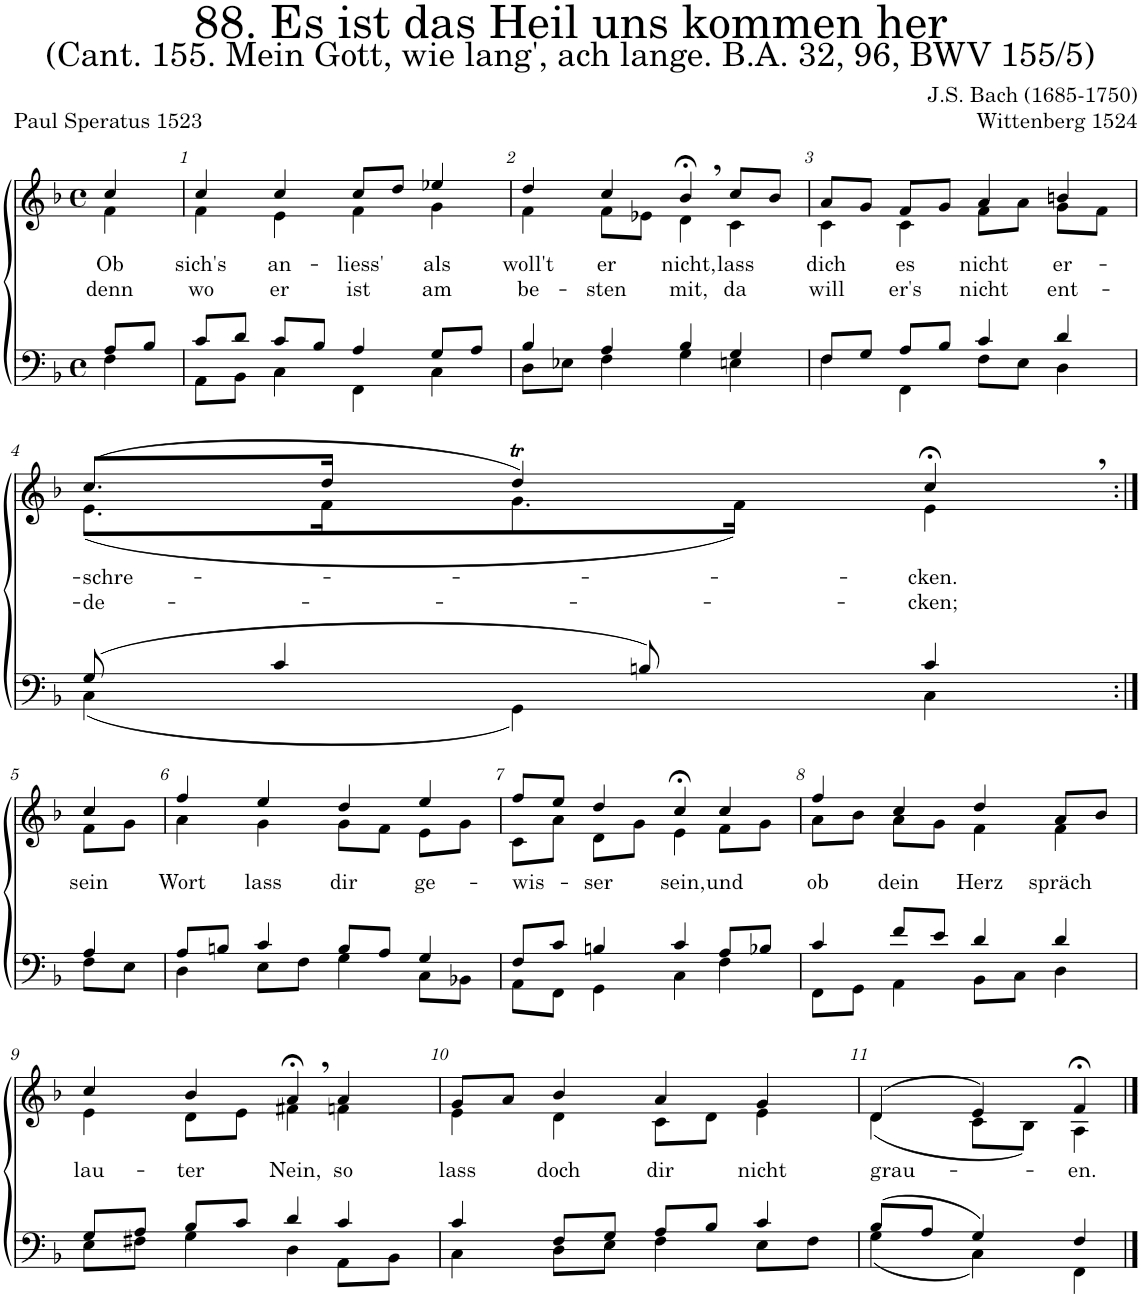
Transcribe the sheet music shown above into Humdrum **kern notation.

**kern	**kern	**text	**text
*part2	*part1	*part1	*part1
*staff2	*staff1	*staff1	*staff1
*I"Tenor/Bass	*I"Soprano/Alto	*	*
*clefF4	*clefG2	*	*
*k[b-]	*k[b-]	*	*
*M4/4	*M4/4	*	*
*met(c)	*met(c)	*	*
=	=	=	=
*^	*	*	*
!	!	!	!LO:LY:b	!LO:LY:b
*	*	*^	*	*
8A/L	4F\	4cc/	4f\	Ob	denn
8B-;</J	.	.	.	.	.
=1	=1	=1	=1	=1	=1
!	!	!	!	!LO:LY:b	!LO:LY:b
8c/L	8AA\L	4cc;</	4f\	sich's	wo
8d/J	8BB-\J	.	.	.	.
!	!	!	!	!LO:LY:b	!LO:LY:b
8c/L	4C\	4cc/	4e\	an-	er
8B-/J	.	.	.	.	.
!	!	!	!	!LO:LY:b	!LO:LY:b
4A/	4FF\	8cc/L	4f\	-liess'	ist
.	.	8dd/J	.	.	.
!	!	!	!	!LO:LY:b	!LO:LY:b
8G/L	4C\	4ee-X/	4g\	als	am
8A/J	.	.	.	.	.
=2	=2	=2	=2	=2	=2
!	!	!	!	!LO:LY:b	!LO:LY:b
4B-/	8D\L	4dd;</	4f\	woll't	be-
.	8E-X\J	.	.	.	.
!	!	!	!	!LO:LY:b	!LO:LY:b
4A/	4F\	4cc/	8f\L	er	-sten
.	.	.	8e-X\J	.	.
!	!	!	!	!LO:LY:b	!LO:LY:b
4B-/	4G\	4b-;<,/	4d\	nicht,	mit,
!	!	!	!	!LO:LY:b	!LO:LY:b
4G/	4En\	8cc/L	4c\	lass	da
.	.	8b-/J	.	.	.
=3	=3	=3	=3	=3	=3
!	!	!	!	!LO:LY:b	!LO:LY:b
8F/L	4F\	8a;</L	4c\	dich	will
8G/J	.	8g/J	.	.	.
!	!	!	!	!LO:LY:b	!LO:LY:b
8A/L	4FF\	8f/L	4c\	es	er's
8B-/J	.	8g/J	.	.	.
!	!	!	!	!LO:LY:b	!LO:LY:b
4c/	8F\L	4a/	8f\L	nicht	nicht
.	8E\J	.	8a\J	.	.
!	!	!	!	!LO:LY:b	!LO:LY:b
4d/	4D\	4bn/	8g\L	er-	ent-
.	.	.	8f\J	.	.
!!LO:LB:g=z	!!
=4	=4	=4	=4	=4	=4
!	!	!	!	!LO:LY:b	!LO:LY:b
(8G/	(4C\	(8.cc;</L	(8.e\L	schre-	-de-
4c/	.	.	.	.	.
.	.	16dd/Jk	16f\K	.	.
.	4GG\)	4ddT/)	8.g\	.	.
8Bn/)	.	.	.	.	.
.	.	.	16f\Jk)	.	.
!	!	!	!	!LO:LY:b	!LO:LY:b
4c/	4C\	4cc;<,/	4e\	-cken.	-cken;
!!LO:LB:g=z	!!
=5:|!	=5:|!	=5:|!	=5:|!	=5:|!	=5:|!
!	!	!	!	!LO:LY:b	!
4A/	8F\L	4cc/	8f\L	sein	.
.	8E\J	.	8g\J	.	.
=6	=6	=6	=6	=6	=6
!	!	!	!	!LO:LY:b	!
8A/L	4D\	4ff/	4a\	Wort	.
8Bn/J	.	.	.	.	.
!	!	!	!	!LO:LY:b	!
4c/	8E\L	4ee/	4g\	lass	.
.	8F\J	.	.	.	.
!	!	!	!	!LO:LY:b	!
8B/L	4G\	4dd/	8g\L	dir	.
8A/J	.	.	8f\J	.	.
!	!	!	!	!LO:LY:b	!
4G/	8C\L	4ee/	8e\L	ge-	.
.	8BB-X\J	.	8g\J	.	.
=7	=7	=7	=7	=7	=7
!	!	!	!	!LO:LY:b	!
8F/L	8AA\L	8ff/L	8c\L	-wis-	.
8c/J	8FF\J	8ee/J	8a\J	.	.
!	!	!	!	!LO:LY:b	!
4Bn/	4GG\	4dd/	8d\L	-ser	.
.	.	.	8g\J	.	.
!	!	!	!	!LO:LY:b	!
4c/	4C\	4cc;<,/	4e\	sein,	.
!	!	!	!	!LO:LY:b	!
8A/L	4F\	4cc/	8f\L	und	.
8B-X/J	.	.	8g\J	.	.
=8	=8	=8	=8	=8	=8
!	!	!	!	!LO:LY:b	!
4c/	8FF\L	4ff/	8a\L	ob	.
.	8GG\J	.	8b-\J	.	.
!	!	!	!	!LO:LY:b	!
8f/L	4AA\	4cc/	8a\L	dein	.
8e/J	.	.	8g\J	.	.
!	!	!	!	!LO:LY:b	!
4d/	8BB-\L	4dd/	4f\	Herz	.
.	8C\J	.	.	.	.
!	!	!	!	!LO:LY:b	!
4d/	4D\	8a/L	4f\	spräch	.
.	.	8b-/J	.	.	.
!!LO:LB:g=z	!!
=9	=9	=9	=9	=9	=9
!	!	!	!	!LO:LY:b	!
8G/L	8E\L	4cc/	4e\	lau-	.
8A/J	8F#X\J	.	.	.	.
!	!	!	!	!LO:LY:b	!
8B-/L	4G\	4b-/	8d\L	-ter	.
8c/J	.	.	8e\J	.	.
!	!	!	!	!LO:LY:b	!
4d/	4D\	4a;<,/	4f#X\	Nein,	.
!	!	!	!	!LO:LY:b	!
4c/	8AA\L	4a/	4fn\	so	.
.	8BB-\J	.	.	.	.
=10	=10	=10	=10	=10	=10
!	!	!	!	!LO:LY:b	!
4c/	4C\	8g;</L	4e\	lass	.
.	.	8a/J	.	.	.
!	!	!	!	!LO:LY:b	!
8F/L	8D\L	4b-/	4d\	doch	.
8G/J	8E\J	.	.	.	.
!	!	!	!	!LO:LY:b	!
8A/L	4F\	4a/	8c\L	dir	.
8B-/J	.	.	8d\J	.	.
!	!	!	!	!LO:LY:b	!
4c/	8E\L	4g/	4e\	nicht	.
.	8F\J	.	.	.	.
=11	=11	=11	=11	=11	=11
!	!	!	!	!LO:LY:b	!
(8B-/L	(4G\	(4d;</	(4d\	grau-	.
8A/J	.	.	.	.	.
4G/)	4C\)	4e/)	8c\L	.	.
.	.	.	8B-\J)	.	.
!	!	!	!	!LO:LY:b	!
4F/	4FF\	4f;</	4A\	-en.	.
*v	*v	*	*	*	*
*	*v	*v	*	*
==	==	==	==
*-	*-	*-	*-
